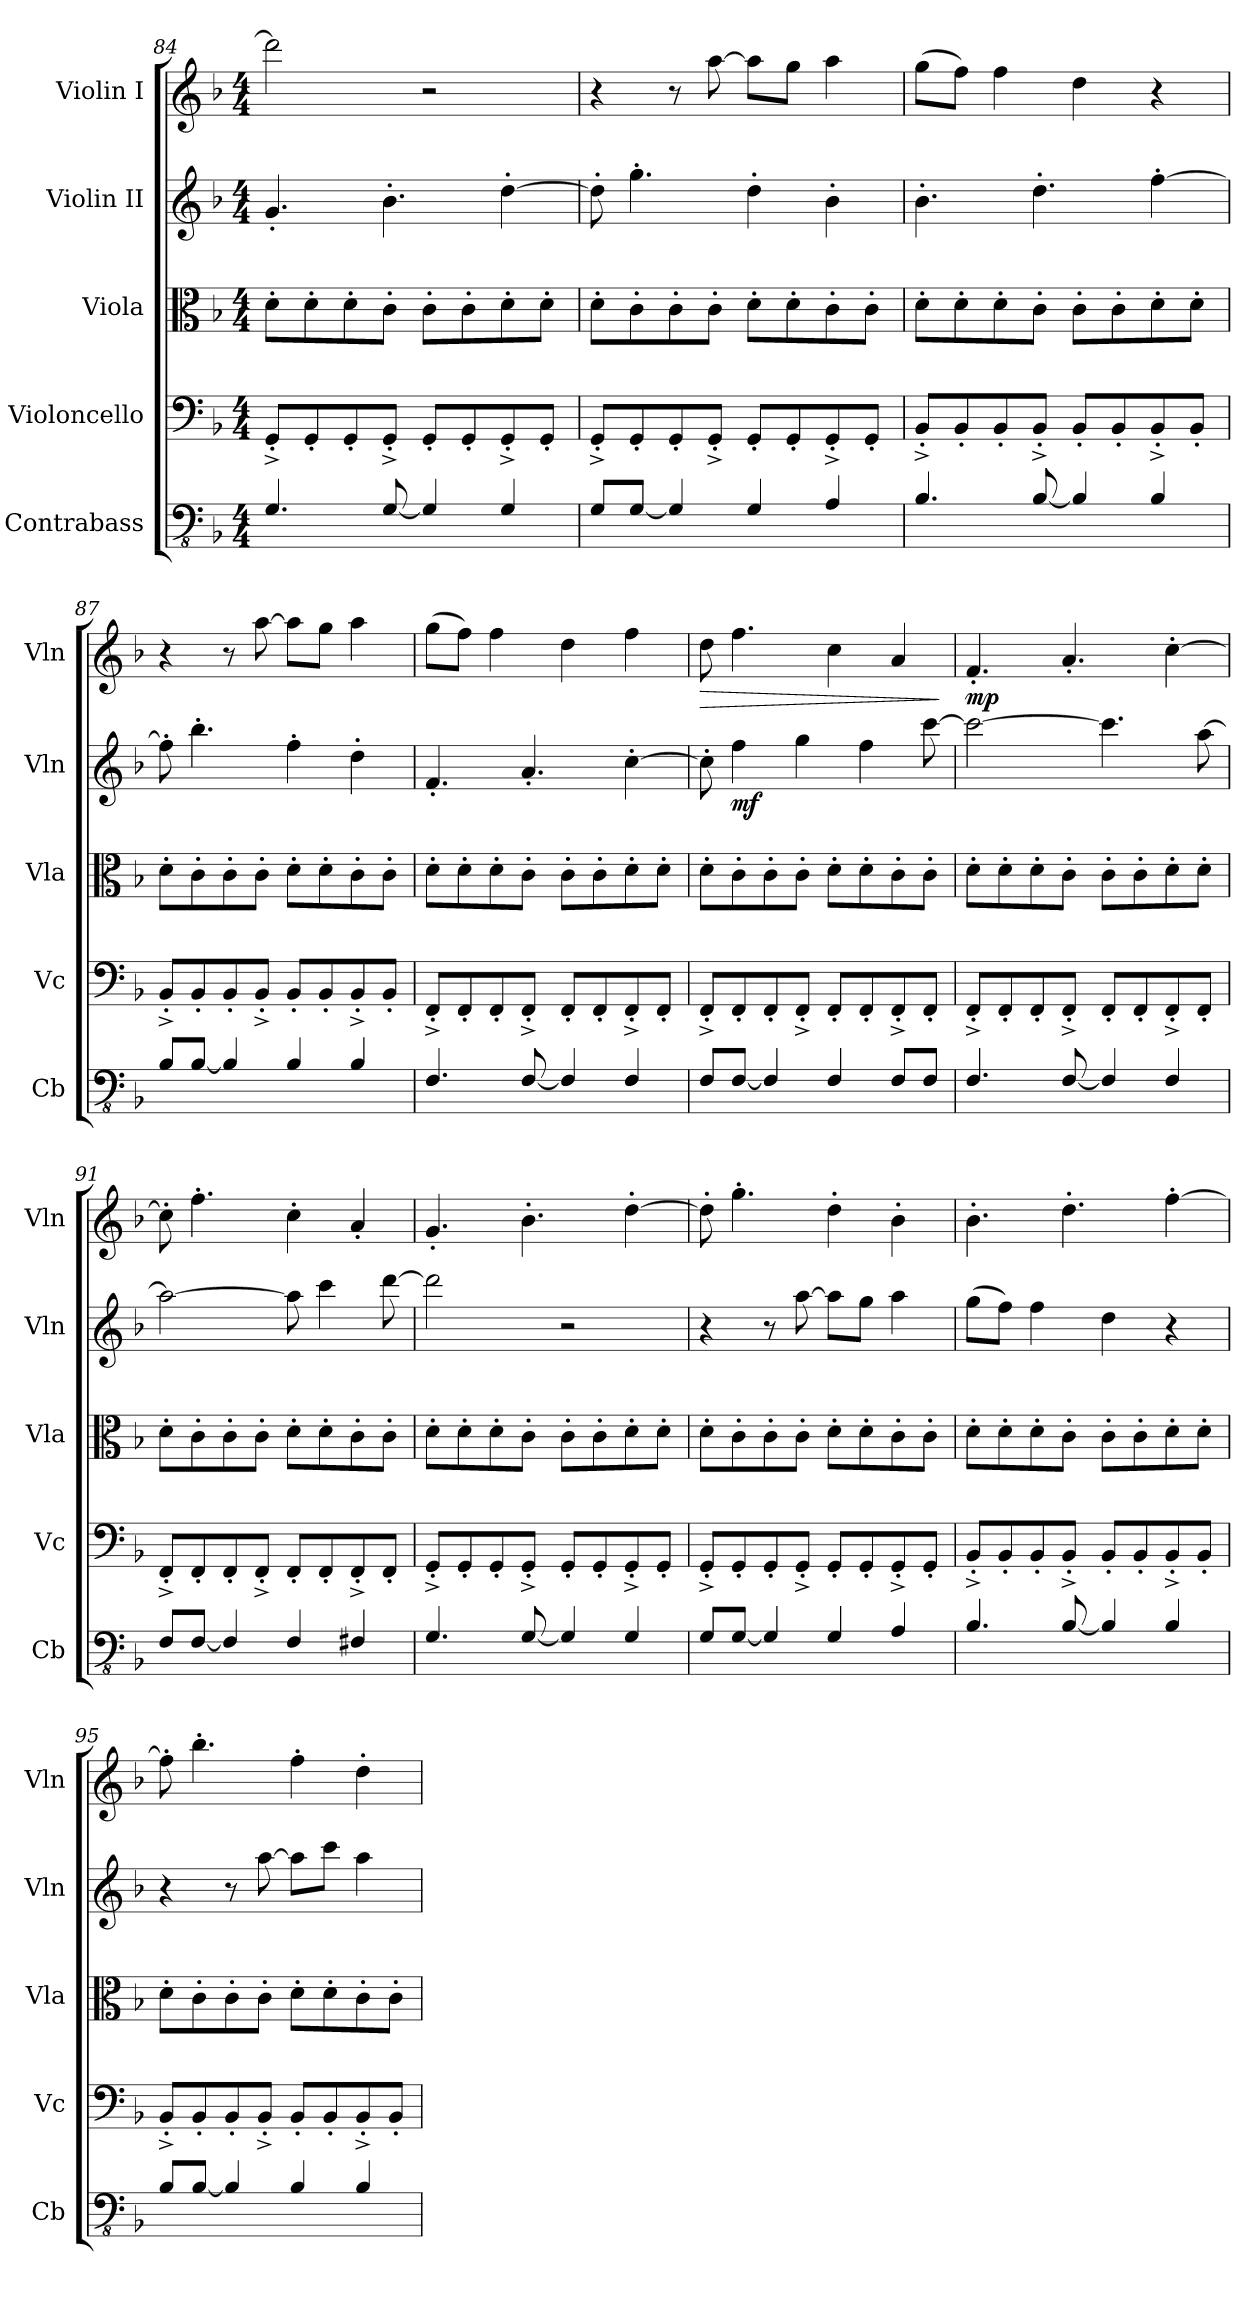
**kern	**kern	**kern	**kern	**dynam	**kern	**dynam
*part5	*part4	*part3	*part2	*part2	*part1	*part1
*staff5	*staff4	*staff3	*staff2	*staff2	*staff1	*staff1
*I"Contrabass	*I"Violoncello	*I"Viola	*I"Violin II	*	*I"Violin I	*
*I'Cb	*I'Vc	*I'Vla	*I'Vln	*	*I'Vln	*
*clefFv4	*clefF4	*clefC3	*clefG2	*	*clefG2	*
*ITrd7c12	*	*	*	*	*	*
*k[b-]	*k[b-]	*k[b-]	*k[b-]	*	*k[b-]	*
*M4/4	*M4/4	*M4/4	*M4/4	*	*M4/4	*
=84	=84	=84	=84	=84	=84	=84
4.GGG/	8GG'^/L	8d'\L	4.g'/	.	2ddd\]	.
.	8GG'/	8d'\	.	.	.	.
.	8GG'/	8d'\	.	.	.	.
[8GGG/	8GG'^/J	8c'\J	4.b-'\	.	.	.
4GGG/]	8GG'/L	8c'\L	.	.	2r	.
.	8GG'/	8c'\	.	.	.	.
4GGG/	8GG'^/	8d'\	[4dd'\	.	.	.
.	8GG'/J	8d'\J	.	.	.	.
!!LO:LB:g=z
=85	=85	=85	=85	=85	=85	=85
8GGG/L	8GG'^/L	8d'\L	8dd'\]	.	4r	.
[8GGG/J	8GG'/	8c'\	4.gg'\	.	.	.
4GGG/]	8GG'/	8c'\	.	.	8r	.
.	8GG'^/J	8c'\J	.	.	[8aa\	.
4GGG/	8GG'/L	8d'\L	4dd'\	.	8aa\L]	.
.	8GG'/	8d'\	.	.	8gg\J	.
4AAA/	8GG'^/	8c'\	4b-'\	.	4aa\	.
.	8GG'/J	8c'\J	.	.	.	.
=86	=86	=86	=86	=86	=86	=86
4.BBB-/	8BB-'^/L	8d'\L	4.b-'\	.	(8gg\L	.
.	8BB-'/	8d'\	.	.	8ff\J)	.
.	8BB-'/	8d'\	.	.	4ff\	.
[8BBB-/	8BB-'^/J	8c'\J	4.dd'\	.	.	.
4BBB-/]	8BB-'/L	8c'\L	.	.	4dd\	.
.	8BB-'/	8c'\	.	.	.	.
4BBB-/	8BB-'^/	8d'\	[4ff'\	.	4r	.
.	8BB-'/J	8d'\J	.	.	.	.
=87	=87	=87	=87	=87	=87	=87
8BBB-/L	8BB-'^/L	8d'\L	8ff'\]	.	4r	.
[8BBB-/J	8BB-'/	8c'\	4.bb-'\	.	.	.
4BBB-/]	8BB-'/	8c'\	.	.	8r	.
.	8BB-'^/J	8c'\J	.	.	[8aa\	.
4BBB-/	8BB-'/L	8d'\L	4ff'\	.	8aa\L]	.
.	8BB-'/	8d'\	.	.	8gg\J	.
4BBB-/	8BB-'^/	8c'\	4dd'\	.	4aa\	.
.	8BB-'/J	8c'\J	.	.	.	.
=88	=88	=88	=88	=88	=88	=88
4.FFF/	8FF'^/L	8d'\L	4.f'/	.	(8gg\L	.
.	8FF'/	8d'\	.	.	8ff\J)	.
.	8FF'/	8d'\	.	.	4ff\	.
[8FFF/	8FF'^/J	8c'\J	4.a'/	.	.	.
4FFF/]	8FF'/L	8c'\L	.	.	4dd\	.
.	8FF'/	8c'\	.	.	.	.
4FFF/	8FF'^/	8d'\	[4cc'\	.	4ff\	.
.	8FF'/J	8d'\J	.	.	.	.
=89	=89	=89	=89	=89	=89	=89
!	!	!	!	!	!	!LO:HP:b
8FFF/L	8FF'^/L	8d'\L	8cc'\]	.	8dd\	>
!	!	!	!	!LO:DY:b	!	!
[8FFF/J	8FF'/	8c'\	4ff\	mf	4.ff\	.
4FFF/]	8FF'/	8c'\	.	.	.	.
.	8FF'^/J	8c'\J	4gg\	.	.	.
4FFF/	8FF'/L	8d'\L	.	.	4cc\	.
.	8FF'/	8d'\	4ff\	.	.	.
8FFF/L	8FF'^/	8c'\	.	.	4a/	.
8FFF/J	8FF'/J	8c'\J	[8ccc\	.	.	.
.	.	.	.	.	.	]
!!LO:PB:g=z
=90	=90	=90	=90	=90	=90	=90
!	!	!	!	!	!	!LO:DY:b
4.FFF/	8FF'^/L	8d'\L	2ccc\_	.	4.f'/	mp
.	8FF'/	8d'\	.	.	.	.
.	8FF'/	8d'\	.	.	.	.
[8FFF/	8FF'^/J	8c'\J	.	.	4.a'/	.
4FFF/]	8FF'/L	8c'\L	4.ccc\]	.	.	.
.	8FF'/	8c'\	.	.	.	.
4FFF/	8FF'^/	8d'\	.	.	[4cc'\	.
.	8FF'/J	8d'\J	[8aa\	.	.	.
=91	=91	=91	=91	=91	=91	=91
8FFF/L	8FF'^/L	8d'\L	2aa\_	.	8cc'\]	.
[8FFF/J	8FF'/	8c'\	.	.	4.ff'\	.
4FFF/]	8FF'/	8c'\	.	.	.	.
.	8FF'^/J	8c'\J	.	.	.	.
4FFF/	8FF'/L	8d'\L	8aa\]	.	4cc'\	.
.	8FF'/	8d'\	4ccc\	.	.	.
4FFF#X/	8FF'^/	8c'\	.	.	4a'/	.
.	8FF'/J	8c'\J	[8ddd\	.	.	.
=92	=92	=92	=92	=92	=92	=92
4.GGG/	8GG'^/L	8d'\L	2ddd\]	.	4.g'/	.
.	8GG'/	8d'\	.	.	.	.
.	8GG'/	8d'\	.	.	.	.
[8GGG/	8GG'^/J	8c'\J	.	.	4.b-'\	.
4GGG/]	8GG'/L	8c'\L	2r	.	.	.
.	8GG'/	8c'\	.	.	.	.
4GGG/	8GG'^/	8d'\	.	.	[4dd'\	.
.	8GG'/J	8d'\J	.	.	.	.
=93	=93	=93	=93	=93	=93	=93
8GGG/L	8GG'^/L	8d'\L	4r	.	8dd'\]	.
[8GGG/J	8GG'/	8c'\	.	.	4.gg'\	.
4GGG/]	8GG'/	8c'\	8r	.	.	.
.	8GG'^/J	8c'\J	[8aa\	.	.	.
4GGG/	8GG'/L	8d'\L	8aa\L]	.	4dd'\	.
.	8GG'/	8d'\	8gg\J	.	.	.
4AAA/	8GG'^/	8c'\	4aa\	.	4b-'\	.
.	8GG'/J	8c'\J	.	.	.	.
=94	=94	=94	=94	=94	=94	=94
4.BBB-/	8BB-'^/L	8d'\L	(8gg\L	.	4.b-'\	.
.	8BB-'/	8d'\	8ff\J)	.	.	.
.	8BB-'/	8d'\	4ff\	.	.	.
[8BBB-/	8BB-'^/J	8c'\J	.	.	4.dd'\	.
4BBB-/]	8BB-'/L	8c'\L	4dd\	.	.	.
.	8BB-'/	8c'\	.	.	.	.
4BBB-/	8BB-'^/	8d'\	4r	.	[4ff'\	.
.	8BB-'/J	8d'\J	.	.	.	.
!!LO:LB:g=z
=95	=95	=95	=95	=95	=95	=95
8BBB-/L	8BB-'^/L	8d'\L	4r	.	8ff'\]	.
[8BBB-/J	8BB-'/	8c'\	.	.	4.bb-'\	.
4BBB-/]	8BB-'/	8c'\	8r	.	.	.
.	8BB-'^/J	8c'\J	[8aa\	.	.	.
4BBB-/	8BB-'/L	8d'\L	8aa\L]	.	4ff'\	.
.	8BB-'/	8d'\	8ccc\J	.	.	.
4BBB-/	8BB-'^/	8c'\	4aa\	.	4dd'\	.
.	8BB-'/J	8c'\J	.	.	.	.
=	=	=	=	=	=	=
*-	*-	*-	*-	*-	*-	*-
